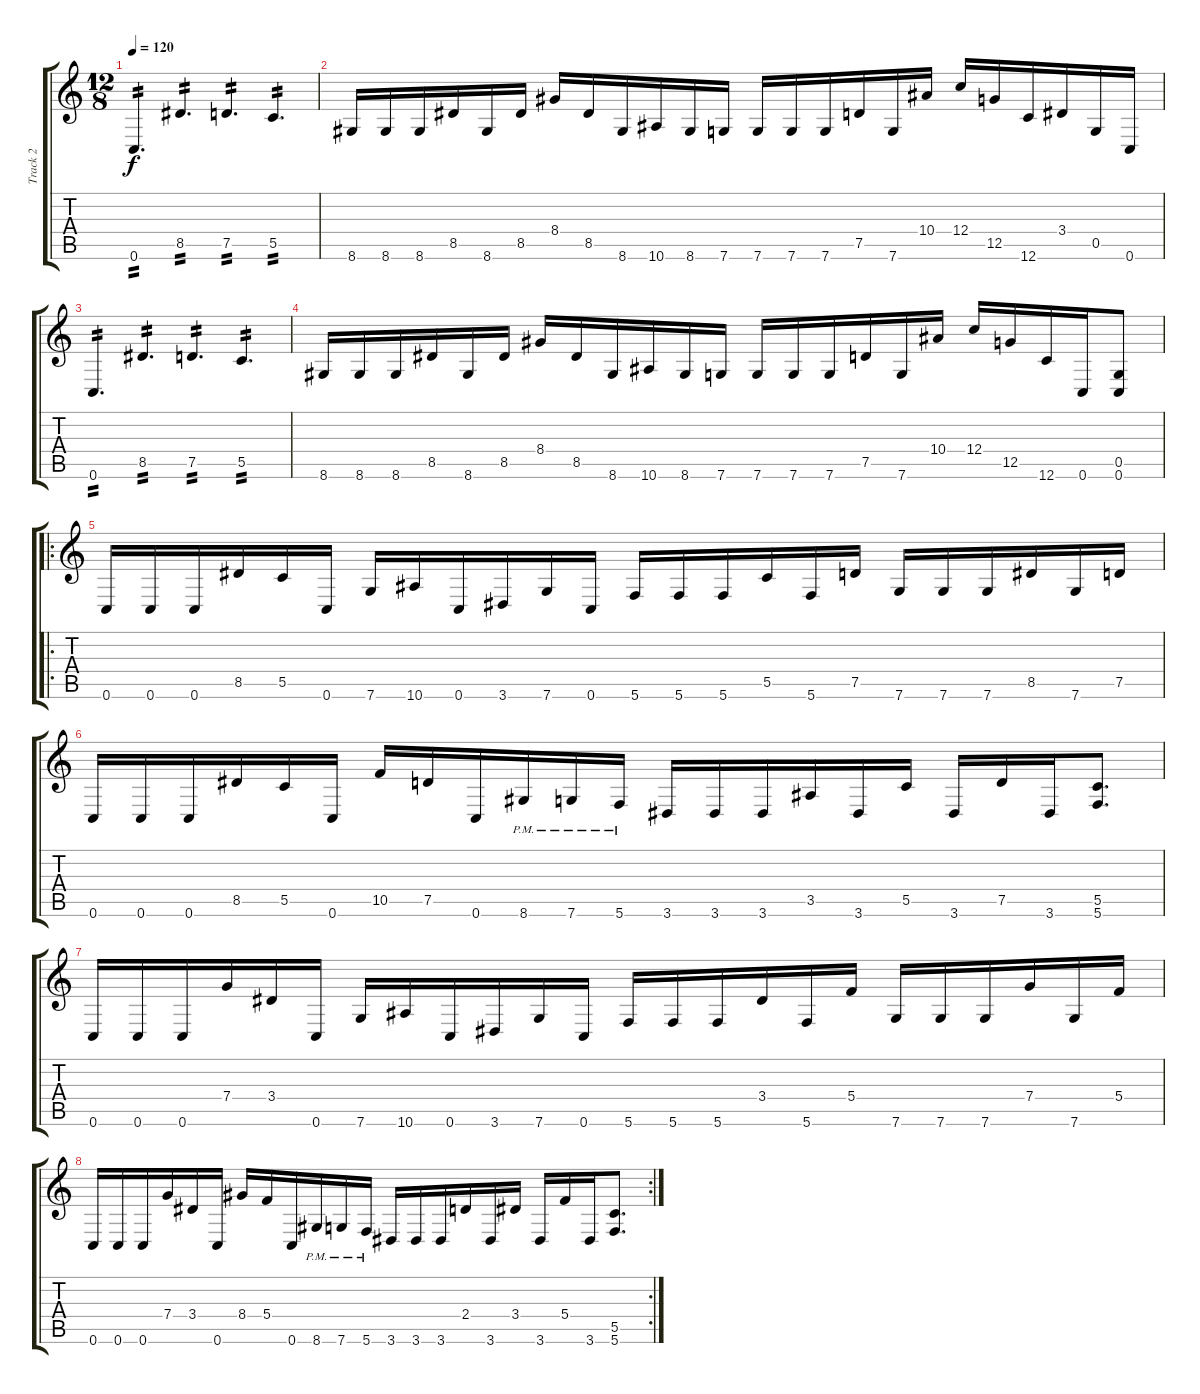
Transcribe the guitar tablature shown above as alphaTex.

\track ("Track 2" "Track 2") {instrument distortionguitar}
\staff {score tabs}
\tuning (D4 A3 F3 C3 G2 C2) {hide}
\ts (12 8)
\tempo 120
\clef g2
\ks c
0.6.4{d tp 2 dy f} 8.5.4{d tp 2} 7.5.4{d tp 2} 5.5.4{d tp 2} |
8.6.16 8.6.16 8.6.16 8.5.16 8.6.16 8.5.16 8.4.16 8.5.16 8.6.16 10.6.16 8.6.16 7.6.16 7.6.16 7.6.16 7.6.16 7.5.16 7.6.16 10.4.16 12.4.16 12.5.16 12.6.16 3.4.16 0.5.16 0.6.16 |
0.6.4{d tp 2} 8.5.4{d tp 2} 7.5.4{d tp 2} 5.5.4{d tp 2} |
8.6.16 8.6.16 8.6.16 8.5.16 8.6.16 8.5.16 8.4.16 8.5.16 8.6.16 10.6.16 8.6.16 7.6.16 7.6.16 7.6.16 7.6.16 7.5.16 7.6.16 10.4.16 12.4.16 12.5.16 12.6.16 0.6.16 (0.5 0.6).8 |
\ro
0.6.16 0.6.16 0.6.16 8.5.16 5.5.16 0.6.16 7.6.16 10.6.16 0.6.16 3.6.16 7.6.16 0.6.16 5.6.16 5.6.16 5.6.16 5.5.16 5.6.16 7.5.16 7.6.16 7.6.16 7.6.16 8.5.16 7.6.16 7.5.16 |
0.6.16 0.6.16 0.6.16 8.5.16 5.5.16 0.6.16 10.5.16 7.5.16 0.6.16 8.6{pm}.16 7.6{pm}.16 5.6{pm}.16 3.6.16 3.6.16 3.6.16 3.5.16 3.6.16 5.5.16 3.6.16 7.5.16 3.6.16 (5.5 5.6).8{d} |
0.6.16 0.6.16 0.6.16 7.4.16 3.4.16 0.6.16 7.6.16 10.6.16 0.6.16 3.6.16 7.6.16 0.6.16 5.6.16 5.6.16 5.6.16 3.4.16 5.6.16 5.4.16 7.6.16 7.6.16 7.6.16 7.4.16 7.6.16 5.4.16 |
\rc 2
0.6.16 0.6.16 0.6.16 7.4.16 3.4.16 0.6.16 8.4.16 5.4.16 0.6.16 8.6{pm}.16 7.6{pm}.16 5.6{pm}.16 3.6.16 3.6.16 3.6.16 2.4.16 3.6.16 3.4.16 3.6.16 5.4.16 3.6.16 (5.5 5.6).8{d}
